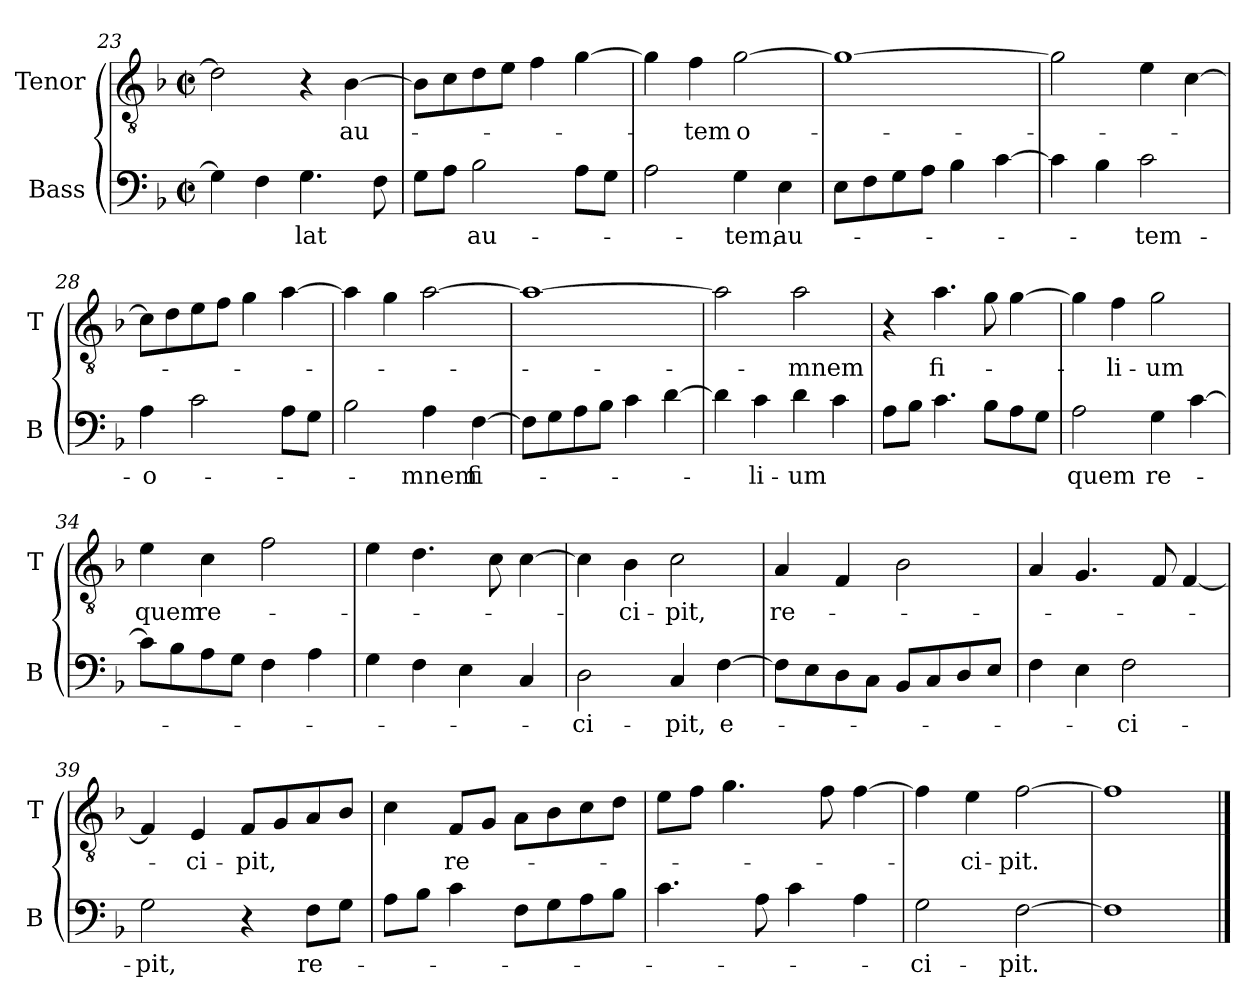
**kern	**text	**kern	**text
*part2	*part2	*part1	*part1
*staff2	*staff2	*staff1	*staff1
*I"Bass	*	*I"Tenor	*
*I'B	*	*I'T	*
*clefF4	*	*clefGv2	*
*k[b-]	*	*k[b-]	*
*F:	*	*F:	*
*M2/2	*	*M2/2	*
*met(c|)	*	*met(c|)	*
=23	=23	=23	=23
4G\]	.	2d\]	.
4F\	.	.	.
!	!LO:LY:b	!	!
4.G\	-lat	4r	.
!	!	!	!LO:LY:b
.	.	[4B-\	au-
8F\	.	.	.
=24	=24	=24	=24
8G\L	.	8B-\L]	.
8A\J	.	8c\	.
!	!LO:LY:b	!	!
2B-\	au-	8d\	.
.	.	8e\J	.
.	.	4f\	.
8A\L	.	[4g\	.
8G\J	.	.	.
=25	=25	=25	=25
2A\	.	4g\]	.
!	!	!	!LO:LY:b
.	.	4f\	-tem
!	!LO:LY:b	!	!LO:LY:b
4G\	-tem,	[2g\	o-
!	!LO:LY:b	!	!
4E\	au-	.	.
!!LO:PB:g=z
=26	=26	=26	=26
8E\L	.	1g_	.
8F\	.	.	.
8G\	.	.	.
8A\J	.	.	.
4B-\	.	.	.
[4c\	.	.	.
=27	=27	=27	=27
4c\]	.	2g\]	.
4B-\	.	.	.
!	!LO:LY:b	!	!
2c\	-tem-	4e\	.
.	.	[4c\	.
=28	=28	=28	=28
!	!LO:LY:b	!	!
4A\	-o-	8c\L]	.
.	.	8d\	.
2c\	.	8e\	.
.	.	8f\J	.
.	.	4g\	.
8A\L	.	[4a\	.
8G\J	.	.	.
=29	=29	=29	=29
2B-\	.	4a\]	.
.	.	4g\	.
!	!LO:LY:b	!	!
4A\	-mnem	[2a\	.
!	!LO:LY:b	!	!
[4F\	fi-	.	.
=30	=30	=30	=30
8F\L]	.	1a_	.
8G\	.	.	.
8A\	.	.	.
8B-\J	.	.	.
4c\	.	.	.
[4d\	.	.	.
!!LO:LB:g=z
=31	=31	=31	=31
4d\]	.	2a\]	.
!	!LO:LY:b	!	!
4c\	-li-	.	.
!	!LO:LY:b	!	!LO:LY:b
4d\	-um	2a\	-mnem
4c\	.	.	.
=32	=32	=32	=32
8A\L	.	4r	.
8B-\J	.	.	.
!	!	!	!LO:LY:b
4.c\	.	4.a\	fi-
8B-\L	.	8g\	.
8A\	.	[4g\	.
8G\J	.	.	.
=33	=33	=33	=33
!	!LO:LY:b	!	!
2A\	quem	4g\]	.
!	!	!	!LO:LY:b
.	.	4f\	-li-
!	!LO:LY:b	!	!LO:LY:b
4G\	re-	2g\	-um
[4c\	.	.	.
=34	=34	=34	=34
!	!	!	!LO:LY:b
8c\L]	.	4e\	quem
8B-\	.	.	.
!	!	!	!LO:LY:b
8A\	.	4c\	re-
8G\J	.	.	.
4F\	.	2f\	.
4A\	.	.	.
=35	=35	=35	=35
4G\	.	4e\	.
4F\	.	4.d\	.
4E\	.	.	.
.	.	8c\	.
4C/	.	[4c\	.
!!LO:LB:g=z
=36	=36	=36	=36
!	!LO:LY:b	!	!
2D\	-ci-	4c\]	.
!	!	!	!LO:LY:b
.	.	4B-\	-ci-
!	!LO:LY:b	!	!LO:LY:b
4C/	-pit,	2c\	-pit,
!	!LO:LY:b	!	!
[4F\	e-	.	.
=37	=37	=37	=37
!	!	!	!LO:LY:b
8F\L]	.	4A/	re-
8E\	.	.	.
8D\	.	4F/	.
8C\J	.	.	.
8BB-/L	.	2B-\	.
8C/	.	.	.
8D/	.	.	.
8E/J	.	.	.
=38	=38	=38	=38
4F\	.	4A/	.
4E\	.	4.G/	.
!	!LO:LY:b	!	!
2F\	-ci-	.	.
.	.	8F/	.
.	.	[4F/	.
=39	=39	=39	=39
!	!LO:LY:b	!	!
2G\	-pit,	4F/]	.
!	!	!	!LO:LY:b
.	.	4E/	-ci-
!	!	!	!LO:LY:b
4r	.	8F/L	-pit,
.	.	8G/	.
!	!LO:LY:b	!	!
8F\L	re-	8A/	.
8G\J	.	8B-/J	.
=40	=40	=40	=40
8A\L	.	4c\	.
8B-\J	.	.	.
!	!	!	!LO:LY:b
4c\	.	8F/L	re-
.	.	8G/J	.
8F\L	.	8A\L	.
8G\	.	8B-\	.
8A\	.	8c\	.
8B-\J	.	8d\J	.
!!LO:LB:g=z
=41	=41	=41	=41
4.c\	.	8e\L	.
.	.	8f\J	.
.	.	4.g\	.
8A\	.	.	.
4c\	.	.	.
.	.	8f\	.
4A\	.	[4f\	.
=42	=42	=42	=42
!	!LO:LY:b	!	!
2G\	-ci-	4f\]	.
!	!	!	!LO:LY:b
.	.	4e\	-ci-
!	!LO:LY:b	!	!LO:LY:b
[2F\	-pit.	[2f\	-pit.
=43	=43	=43	=43
1F]	.	1f]	.
==	==	==	==
*-	*-	*-	*-
